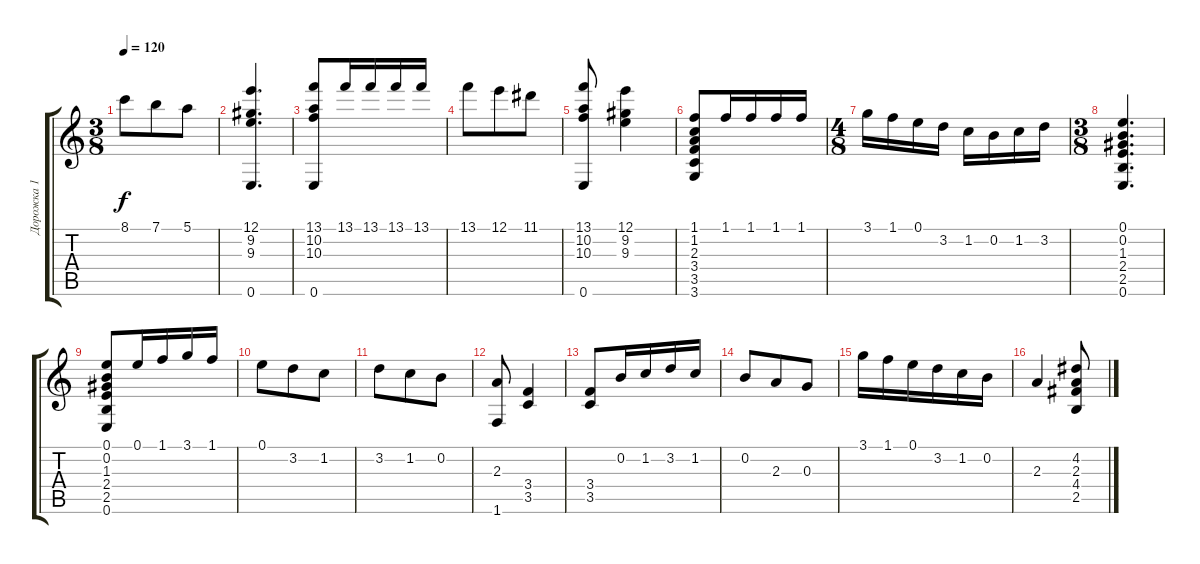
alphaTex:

\track ("Дорожка 1" "Дорожка 1") {instrument acousticguitarnylon}
\staff {score tabs}
\tuning (E4 B3 G3 D3 A2 E2) {hide}
\ts (3 8)
\tempo 120
\clef g2
\ks c
8.1.8{dy f} 7.1.8 5.1.8 |
(12.1 9.2 9.3 0.6).4{d} |
(13.1 10.2 10.3 0.6).8 13.1.16 13.1.16 13.1.16 13.1.16 |
13.1.8 12.1.8 11.1.8 |
(13.1 10.2 10.3 0.6).8 (12.1 9.2 9.3).4 |
(1.1 1.2 2.3 3.4 3.5 3.6).8 1.1.16 1.1.16 1.1.16 1.1.16 |
\ts (4 8)
3.1.16 1.1.16 0.1.16 3.2.16 1.2.16 0.2.16 1.2.16 3.2.16 |
\ts (3 8)
(0.1 0.2 1.3 2.4 2.5 0.6).4{d} |
(0.1 0.2 1.3 2.4 2.5 0.6).8 0.1.16 1.1.16 3.1.16 1.1.16 |
0.1.8 3.2.8 1.2.8 |
3.2.8 1.2.8 0.2.8 |
(2.3 1.6).8 (3.4 3.5).4 |
(3.4 3.5).8 0.2.16 1.2.16 3.2.16 1.2.16 |
0.2.8 2.3.8 0.3.8 |
3.1.16 1.1.16 0.1.16 3.2.16 1.2.16 0.2.16 |
2.3.4 (4.2 2.3 4.4 2.5).8
